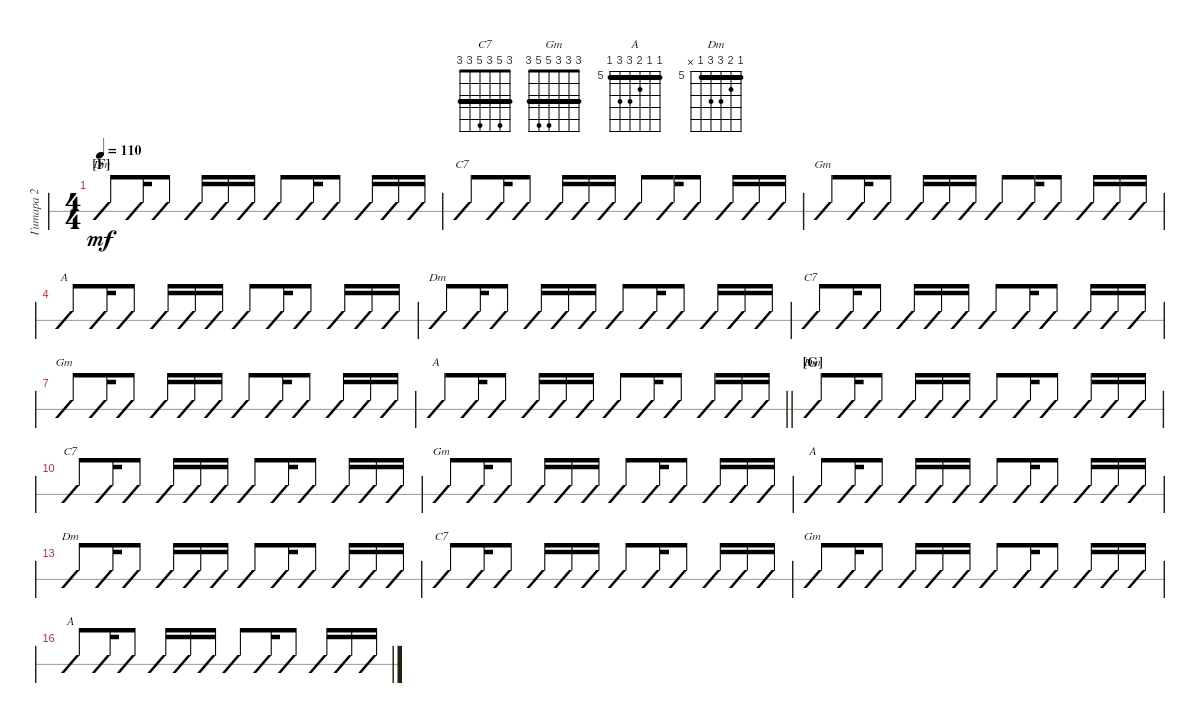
\bracketExtendMode groupsimilarinstruments
\multiTrackTrackNamePolicy hidden
\firstSystemTrackNameMode fullname
\otherSystemsTrackNameMode fullname
\otherSystemsTrackNameOrientation horizontal
\defaultBarNumberDisplay FirstOfSystem
\track ("Гитара 2" "N-Gt") {instrument acousticguitarnylon}
\staff {slash}
\tuning (E4 B3 G3 D3 A2 E2)
\chord ("C7" 3 5 3 5 3 3) {barre (3 3 3)}
\chord ("Gm" 3 3 3 5 5 3) {barre (3 3 3)}
\chord ("A" 5 5 6 7 7 5) {firstfret 5 barre (5 5)}
\chord ("Dm" 5 6 7 7 5 x) {firstfret 5 barre 5}
\ts (4 4)
\section ("F" "")
\tempo 110
\clef g2
\ks dminor
(5.5 7.4 7.3 6.2 5.1).8{ch "Dm" dy mf} (5.5 7.4 7.3 6.2 5.1).16 (5.5 7.4 7.3 6.2 5.1).8 (5.5 7.4 7.3 6.2 5.1).16 (5.5{ac x} 7.4{ac x} 7.3{ac x} 6.2{ac x} 5.1{ac x}).16 (5.5 7.4 7.3 6.2 5.1).16 (5.5 7.4 7.3 6.2 5.1).8 (5.5 7.4 7.3 6.2 5.1).16 (5.5 7.4 7.3 6.2 5.1).8 (5.5 7.4 7.3 6.2 5.1).16 (5.5{ac x} 7.4{ac x} 7.3{ac x} 6.2{ac x} 5.1{ac x}).16 (5.5 7.4 7.3 6.2 5.1).16 |
(3.6 3.5 5.4 3.3 5.2 3.1).8{ch "C7"} (3.6 3.5 5.4 3.3 5.2 3.1).16 (3.6 3.5 5.4 3.3 5.2 3.1).8 (3.6 3.5 5.4 3.3 5.2 3.1).16 (3.6{ac x} 3.5{ac x} 5.4{ac x} 3.3{ac x} 5.2{ac x} 3.1{ac x}).16 (3.6 3.5 5.4 3.3 5.2 3.1).16 (3.6 3.5 5.4 3.3 5.2 3.1).8 (3.6 3.5 5.4 3.3 5.2 3.1).16 (3.6 3.5 5.4 3.3 5.2 3.1).8 (3.6 3.5 5.4 3.3 5.2 3.1).16 (3.6{ac x} 3.5{ac x} 5.4{ac x} 3.3{ac x} 5.2{ac x} 3.1{ac x}).16 (3.6 3.5 5.4 3.3 5.2 3.1).16 |
(3.6 5.5 5.4 3.3 3.2 3.1).8{ch "Gm"} (3.6 5.5 5.4 3.3 3.2 3.1).16 (3.6 5.5 5.4 3.3 3.2 3.1).8 (3.6 5.5 5.4 3.3 3.2 3.1).16 (3.6{ac x} 5.5{ac x} 5.4{ac x} 3.3{ac x} 3.2{ac x} 3.1{ac x}).16 (3.6 5.5 5.4 3.3 3.2 3.1).16 (3.6 5.5 5.4 3.3 3.2 3.1).8 (3.6 5.5 5.4 3.3 3.2 3.1).16 (3.6 5.5 5.4 3.3 3.2 3.1).8 (3.6 3.5 5.4 3.3 3.2 3.1).16 (3.6{ac x} 5.5{ac x} 5.4{ac x} 3.3{ac x} 3.2{ac x} 3.1{ac x}).16 (3.6 3.5 5.4 3.3 3.2 3.1).16 |
(5.6 7.5 7.4 6.3 5.2 5.1).8{ch "A"} (5.6 7.5 7.4 6.3 5.2 5.1).16 (5.6 7.5 7.4 6.3 5.2 5.1).8 (5.6 7.5 7.4 6.3 5.2 5.1).16 (5.6{ac x} 7.5{ac x} 7.4{ac x} 6.3{ac x} 5.2{ac x} 5.1{ac x}).16 (5.6 7.5 7.4 6.3 5.2 5.1).16 (5.6 7.5 7.4 6.3 5.2 5.1).8 (5.6 7.5 7.4 6.3 5.2 5.1).16 (5.6 7.5 7.4 6.3 5.2 5.1).8 (5.6 7.5 7.4 6.3 5.2 5.1).16 (5.6{ac x} 7.5{ac x} 7.4{ac x} 6.3{ac x} 5.2{ac x} 5.1{ac x}).16 (5.6 7.5 7.4 6.3 5.2 5.1).16 |
(5.5 7.4 7.3 6.2 5.1).8{ch "Dm"} (5.5 7.4 7.3 6.2 5.1).16 (5.5 7.4 7.3 6.2 5.1).8 (5.5 7.4 7.3 6.2 5.1).16 (5.5{ac x} 7.4{ac x} 7.3{ac x} 6.2{ac x} 5.1{ac x}).16 (5.5 7.4 7.3 6.2 5.1).16 (5.5 7.4 7.3 6.2 5.1).8 (5.5 7.4 7.3 6.2 5.1).16 (5.5 7.4 7.3 6.2 5.1).8 (5.5 7.4 7.3 6.2 5.1).16 (5.5{ac x} 7.4{ac x} 7.3{ac x} 6.2{ac x} 5.1{ac x}).16 (5.5 7.4 7.3 6.2 5.1).16 |
(3.6 3.5 5.4 3.3 5.2 3.1).8{ch "C7"} (3.6 3.5 5.4 3.3 5.2 3.1).16 (3.6 3.5 5.4 3.3 5.2 3.1).8 (3.6 3.5 5.4 3.3 5.2 3.1).16 (3.6{ac x} 3.5{ac x} 5.4{ac x} 3.3{ac x} 5.2{ac x} 3.1{ac x}).16 (3.6 3.5 5.4 3.3 5.2 3.1).16 (3.6 3.5 5.4 3.3 5.2 3.1).8 (3.6 3.5 5.4 3.3 5.2 3.1).16 (3.6 3.5 5.4 3.3 5.2 3.1).8 (3.6 3.5 5.4 3.3 5.2 3.1).16 (3.6{ac x} 3.5{ac x} 5.4{ac x} 3.3{ac x} 5.2{ac x} 3.1{ac x}).16 (3.6 3.5 5.4 3.3 5.2 3.1).16 |
(3.6 5.5 5.4 3.3 3.2 3.1).8{ch "Gm"} (3.6 5.5 5.4 3.3 3.2 3.1).16 (3.6 5.5 5.4 3.3 3.2 3.1).8 (3.6 5.5 5.4 3.3 3.2 3.1).16 (3.6{ac x} 5.5{ac x} 5.4{ac x} 3.3{ac x} 3.2{ac x} 3.1{ac x}).16 (3.6 5.5 5.4 3.3 3.2 3.1).16 (3.6 5.5 5.4 3.3 3.2 3.1).8 (3.6 5.5 5.4 3.3 3.2 3.1).16 (3.6 5.5 5.4 3.3 3.2 3.1).8 (3.6 3.5 5.4 3.3 3.2 3.1).16 (3.6{ac x} 5.5{ac x} 5.4{ac x} 3.3{ac x} 3.2{ac x} 3.1{ac x}).16 (3.6 3.5 5.4 3.3 3.2 3.1).16 |
\barLineRight lightlight
(5.6 7.5 7.4 6.3 5.2 5.1).8{ch "A"} (5.6 7.5 7.4 6.3 5.2 5.1).16 (5.6 7.5 7.4 6.3 5.2 5.1).8 (5.6 7.5 7.4 6.3 5.2 5.1).16 (5.6{ac x} 7.5{ac x} 7.4{ac x} 6.3{ac x} 5.2{ac x} 5.1{ac x}).16 (5.6 7.5 7.4 6.3 5.2 5.1).16 (5.6 7.5 7.4 6.3 5.2 5.1).8 (5.6 7.5 7.4 6.3 5.2 5.1).16 (5.6 7.5 7.4 6.3 5.2 5.1).8 (5.6 7.5 7.4 6.3 5.2 5.1).16 (5.6{ac x} 7.5{ac x} 7.4{ac x} 6.3{ac x} 5.2{ac x} 5.1{ac x}).16 (5.6 7.5 7.4 6.3 5.2 5.1).16 |
\section ("G" "")
(5.5 7.4 7.3 6.2 5.1).8{ch "Dm"} (5.5 7.4 7.3 6.2 5.1).16 (5.5 7.4 7.3 6.2 5.1).8 (5.5 7.4 7.3 6.2 5.1).16 (5.5{ac x} 7.4{ac x} 7.3{ac x} 6.2{ac x} 5.1{ac x}).16 (5.5 7.4 7.3 6.2 5.1).16 (5.5 7.4 7.3 6.2 5.1).8 (5.5 7.4 7.3 6.2 5.1).16 (5.5 7.4 7.3 6.2 5.1).8 (5.5 7.4 7.3 6.2 5.1).16 (5.5{ac x} 7.4{ac x} 7.3{ac x} 6.2{ac x} 5.1{ac x}).16 (5.5 7.4 7.3 6.2 5.1).16 |
(3.6 3.5 5.4 3.3 5.2 3.1).8{ch "C7"} (3.6 3.5 5.4 3.3 5.2 3.1).16 (3.6 3.5 5.4 3.3 5.2 3.1).8 (3.6 3.5 5.4 3.3 5.2 3.1).16 (3.6{ac x} 3.5{ac x} 5.4{ac x} 3.3{ac x} 5.2{ac x} 3.1{ac x}).16 (3.6 3.5 5.4 3.3 5.2 3.1).16 (3.6 3.5 5.4 3.3 5.2 3.1).8 (3.6 3.5 5.4 3.3 5.2 3.1).16 (3.6 3.5 5.4 3.3 5.2 3.1).8 (3.6 3.5 5.4 3.3 5.2 3.1).16 (3.6{ac x} 3.5{ac x} 5.4{ac x} 3.3{ac x} 5.2{ac x} 3.1{ac x}).16 (3.6 3.5 5.4 3.3 5.2 3.1).16 |
(3.6 5.5 5.4 3.3 3.2 3.1).8{ch "Gm"} (3.6 5.5 5.4 3.3 3.2 3.1).16 (3.6 5.5 5.4 3.3 3.2 3.1).8 (3.6 5.5 5.4 3.3 3.2 3.1).16 (3.6{ac x} 5.5{ac x} 5.4{ac x} 3.3{ac x} 3.2{ac x} 3.1{ac x}).16 (3.6 5.5 5.4 3.3 3.2 3.1).16 (3.6 5.5 5.4 3.3 3.2 3.1).8 (3.6 5.5 5.4 3.3 3.2 3.1).16 (3.6 5.5 5.4 3.3 3.2 3.1).8 (3.6 3.5 5.4 3.3 3.2 3.1).16 (3.6{ac x} 5.5{ac x} 5.4{ac x} 3.3{ac x} 3.2{ac x} 3.1{ac x}).16 (3.6 3.5 5.4 3.3 3.2 3.1).16 |
(5.6 7.5 7.4 6.3 5.2 5.1).8{ch "A"} (5.6 7.5 7.4 6.3 5.2 5.1).16 (5.6 7.5 7.4 6.3 5.2 5.1).8 (5.6 7.5 7.4 6.3 5.2 5.1).16 (5.6{ac x} 7.5{ac x} 7.4{ac x} 6.3{ac x} 5.2{ac x} 5.1{ac x}).16 (5.6 7.5 7.4 6.3 5.2 5.1).16 (5.6 7.5 7.4 6.3 5.2 5.1).8 (5.6 7.5 7.4 6.3 5.2 5.1).16 (5.6 7.5 7.4 6.3 5.2 5.1).8 (5.6 7.5 7.4 6.3 5.2 5.1).16 (5.6{ac x} 7.5{ac x} 7.4{ac x} 6.3{ac x} 5.2{ac x} 5.1{ac x}).16 (5.6 7.5 7.4 6.3 5.2 5.1).16 |
(5.5 7.4 7.3 6.2 5.1).8{ch "Dm"} (5.5 7.4 7.3 6.2 5.1).16 (5.5 7.4 7.3 6.2 5.1).8 (5.5 7.4 7.3 6.2 5.1).16 (5.5{ac x} 7.4{ac x} 7.3{ac x} 6.2{ac x} 5.1{ac x}).16 (5.5 7.4 7.3 6.2 5.1).16 (5.5 7.4 7.3 6.2 5.1).8 (5.5 7.4 7.3 6.2 5.1).16 (5.5 7.4 7.3 6.2 5.1).8 (5.5 7.4 7.3 6.2 5.1).16 (5.5{ac x} 7.4{ac x} 7.3{ac x} 6.2{ac x} 5.1{ac x}).16 (5.5 7.4 7.3 6.2 5.1).16 |
(3.6 3.5 5.4 3.3 5.2 3.1).8{ch "C7"} (3.6 3.5 5.4 3.3 5.2 3.1).16 (3.6 3.5 5.4 3.3 5.2 3.1).8 (3.6 3.5 5.4 3.3 5.2 3.1).16 (3.6{ac x} 3.5{ac x} 5.4{ac x} 3.3{ac x} 5.2{ac x} 3.1{ac x}).16 (3.6 3.5 5.4 3.3 5.2 3.1).16 (3.6 3.5 5.4 3.3 5.2 3.1).8 (3.6 3.5 5.4 3.3 5.2 3.1).16 (3.6 3.5 5.4 3.3 5.2 3.1).8 (3.6 3.5 5.4 3.3 5.2 3.1).16 (3.6{ac x} 3.5{ac x} 5.4{ac x} 3.3{ac x} 5.2{ac x} 3.1{ac x}).16 (3.6 3.5 5.4 3.3 5.2 3.1).16 |
(3.6 5.5 5.4 3.3 3.2 3.1).8{ch "Gm"} (3.6 5.5 5.4 3.3 3.2 3.1).16 (3.6 5.5 5.4 3.3 3.2 3.1).8 (3.6 5.5 5.4 3.3 3.2 3.1).16 (3.6{ac x} 5.5{ac x} 5.4{ac x} 3.3{ac x} 3.2{ac x} 3.1{ac x}).16 (3.6 5.5 5.4 3.3 3.2 3.1).16 (3.6 5.5 5.4 3.3 3.2 3.1).8 (3.6 5.5 5.4 3.3 3.2 3.1).16 (3.6 5.5 5.4 3.3 3.2 3.1).8 (3.6 3.5 5.4 3.3 3.2 3.1).16 (3.6{ac x} 5.5{ac x} 5.4{ac x} 3.3{ac x} 3.2{ac x} 3.1{ac x}).16 (3.6 3.5 5.4 3.3 3.2 3.1).16 |
(5.6 7.5 7.4 6.3 5.2 5.1).8{ch "A"} (5.6 7.5 7.4 6.3 5.2 5.1).16 (5.6 7.5 7.4 6.3 5.2 5.1).8 (5.6 7.5 7.4 6.3 5.2 5.1).16 (5.6{ac x} 7.5{ac x} 7.4{ac x} 6.3{ac x} 5.2{ac x} 5.1{ac x}).16 (5.6 7.5 7.4 6.3 5.2 5.1).16 (5.6 7.5 7.4 6.3 5.2 5.1).8 (5.6 7.5 7.4 6.3 5.2 5.1).16 (5.6 7.5 7.4 6.3 5.2 5.1).8 (5.6 7.5 7.4 6.3 5.2 5.1).16 (5.6{ac x} 7.5{ac x} 7.4{ac x} 6.3{ac x} 5.2{ac x} 5.1{ac x}).16 (5.6 7.5 7.4 6.3 5.2 5.1).16
